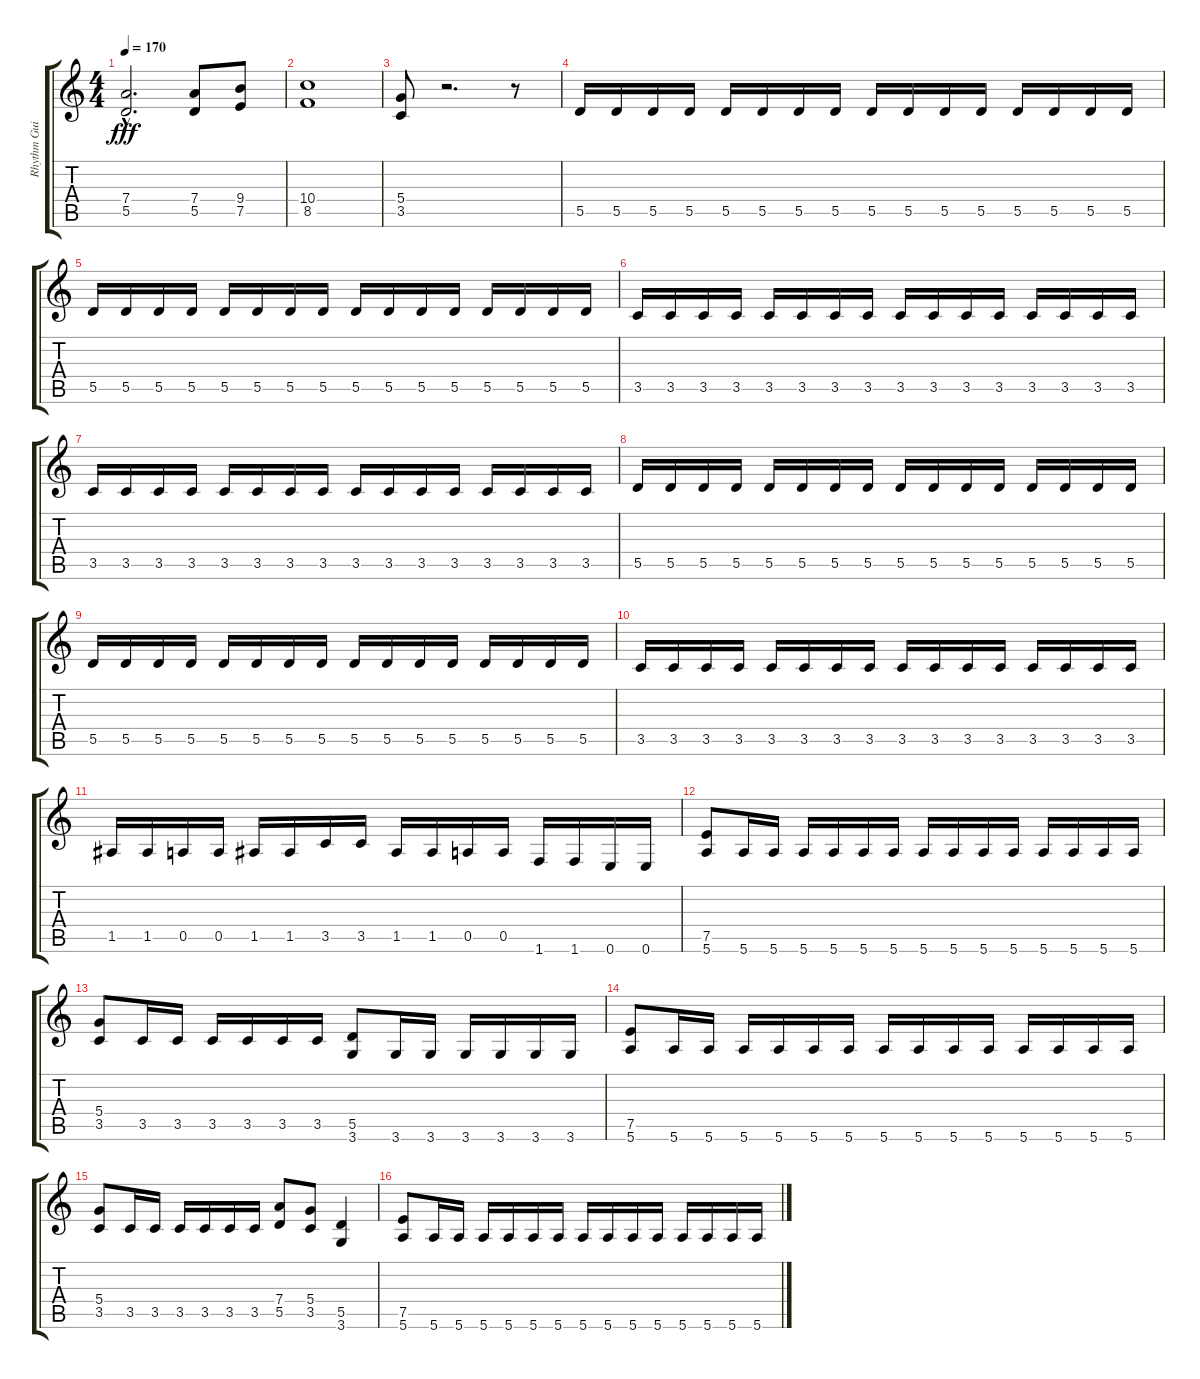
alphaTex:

\track ("Rhythm Guitar " "Rhythm Gui") {instrument distortionguitar}
\staff {score tabs}
\tuning (E4 B3 G3 D3 A2 E2) {hide}
\ts (4 4)
\tempo 170
\clef g2
\ks c
(7.4{hac} 5.5{hac}).2{d dy fff} (7.4 5.5).8 (9.4 7.5).8 |
(10.4 8.5).1 |
(5.4 3.5).8 r.2{d} r.8 |
5.5.16 5.5.16 5.5.16 5.5.16 5.5.16 5.5.16 5.5.16 5.5.16 5.5.16 5.5.16 5.5.16 5.5.16 5.5.16 5.5.16 5.5.16 5.5.16 |
5.5.16 5.5.16 5.5.16 5.5.16 5.5.16 5.5.16 5.5.16 5.5.16 5.5.16 5.5.16 5.5.16 5.5.16 5.5.16 5.5.16 5.5.16 5.5.16 |
3.5.16 3.5.16 3.5.16 3.5.16 3.5.16 3.5.16 3.5.16 3.5.16 3.5.16 3.5.16 3.5.16 3.5.16 3.5.16 3.5.16 3.5.16 3.5.16 |
3.5.16 3.5.16 3.5.16 3.5.16 3.5.16 3.5.16 3.5.16 3.5.16 3.5.16 3.5.16 3.5.16 3.5.16 3.5.16 3.5.16 3.5.16 3.5.16 |
5.5.16 5.5.16 5.5.16 5.5.16 5.5.16 5.5.16 5.5.16 5.5.16 5.5.16 5.5.16 5.5.16 5.5.16 5.5.16 5.5.16 5.5.16 5.5.16 |
5.5.16 5.5.16 5.5.16 5.5.16 5.5.16 5.5.16 5.5.16 5.5.16 5.5.16 5.5.16 5.5.16 5.5.16 5.5.16 5.5.16 5.5.16 5.5.16 |
3.5.16 3.5.16 3.5.16 3.5.16 3.5.16 3.5.16 3.5.16 3.5.16 3.5.16 3.5.16 3.5.16 3.5.16 3.5.16 3.5.16 3.5.16 3.5.16 |
1.5.16 1.5.16 0.5.16 0.5.16 1.5.16 1.5.16 3.5.16 3.5.16 1.5.16 1.5.16 0.5.16 0.5.16 1.6.16 1.6.16 0.6.16 0.6.16 |
(7.5 5.6).8 5.6.16 5.6.16 5.6.16 5.6.16 5.6.16 5.6.16 5.6.16 5.6.16 5.6.16 5.6.16 5.6.16 5.6.16 5.6.16 5.6.16 |
(5.4 3.5).8 3.5.16 3.5.16 3.5.16 3.5.16 3.5.16 3.5.16 (5.5 3.6).8 3.6.16 3.6.16 3.6.16 3.6.16 3.6.16 3.6.16 |
(7.5 5.6).8 5.6.16 5.6.16 5.6.16 5.6.16 5.6.16 5.6.16 5.6.16 5.6.16 5.6.16 5.6.16 5.6.16 5.6.16 5.6.16 5.6.16 |
(5.4 3.5).8 3.5.16 3.5.16 3.5.16 3.5.16 3.5.16 3.5.16 (7.4 5.5).8 (5.4 3.5).8 (5.5 3.6).4 |
(7.5 5.6).8 5.6.16 5.6.16 5.6.16 5.6.16 5.6.16 5.6.16 5.6.16 5.6.16 5.6.16 5.6.16 5.6.16 5.6.16 5.6.16 5.6.16
